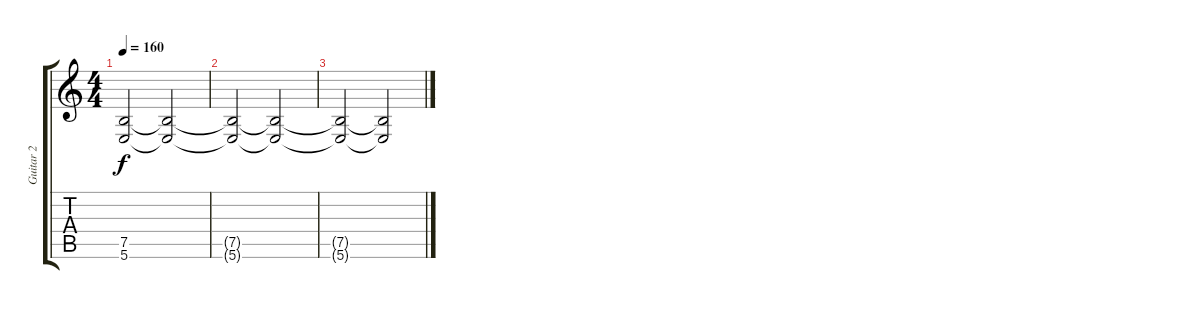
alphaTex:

\track ("Guitar 2" "Guitar 2") {instrument distortionguitar}
\staff {score tabs}
\tuning (B3 G3 D3 A2 E2 B1) {hide}
\ts (4 4)
\tempo 160
\clef g2
\ks c
(7.5 5.6).2{dy f} (7.5{t} 5.6{t}).2 |
(7.5{t} 5.6{t}).2 (7.5{t} 5.6{t}).2 |
(7.5{t} 5.6{t}).2 (7.5{t} 5.6{t}).2
